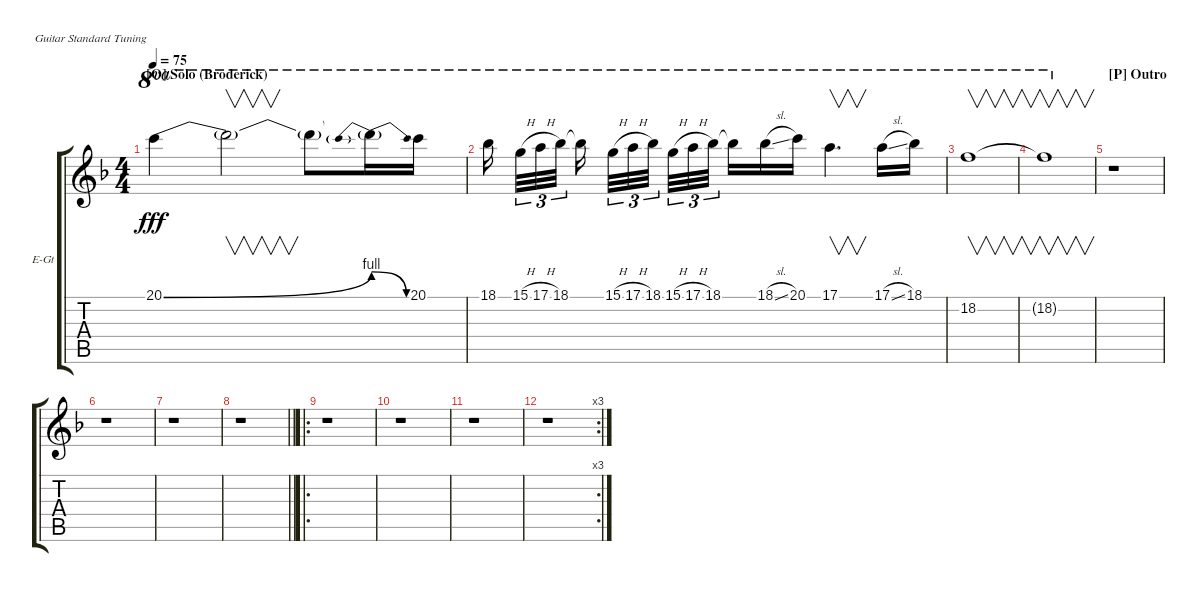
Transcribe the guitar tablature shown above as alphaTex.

\bracketExtendMode groupsimilarinstruments
\firstSystemTrackNameOrientation horizontal
\otherSystemsTrackNameOrientation horizontal
\track ("Lead 2 (Distortion)" "E-Gt") {instrument distortionguitar}
\staff {score tabs}
\tuning (E4 B3 G3 D3 A2 E2)
\ts (4 4)
\section ("O" "Solo (Broderick)")
\tempo 75
\clef g2
\ks dminor
20.1{be (bend 0 0 15 4)}.4{ot 8va dy fff} 20.1{t}.2{v ot 8va} 20.1{t}.8{ot 8va} 20.1{be (prebendrelease 0 4 15 0) t}.16{ot 8va} 20.1.16{ot 8va} |
18.1.16{ot 8va} 15.1{h}.32{tu (3 2) ot 8va} 17.1{h}.32{tu (3 2) ot 8va} 18.1.32{tu (3 2) ot 8va} 18.1{t}.16{ot 8va} 15.1{h}.32{tu (3 2) ot 8va} 17.1{h}.32{tu (3 2) ot 8va} 18.1.32{tu (3 2) ot 8va} 15.1{h}.32{tu (3 2) ot 8va} 17.1{h}.32{tu (3 2) ot 8va} 18.1.32{tu (3 2) ot 8va} 18.1{t}.16{ot 8va} 18.1{sl}.16{ot 8va} 20.1.16{ot 8va} 17.1.4{v d ot 8va} 17.1{sl}.16{ot 8va} 18.1.16{ot 8va} |
18.2.1{v ot 8va} |
18.2{t}.1{v ot 8va} |
\section ("P" "Outro")
r.1 |
r.1 |
r.1 |
\barLineRight lightlight
r.1 |
\ro
\section ("" "")
r.1 |
r.1 |
r.1 |
\rc 3
r.1
